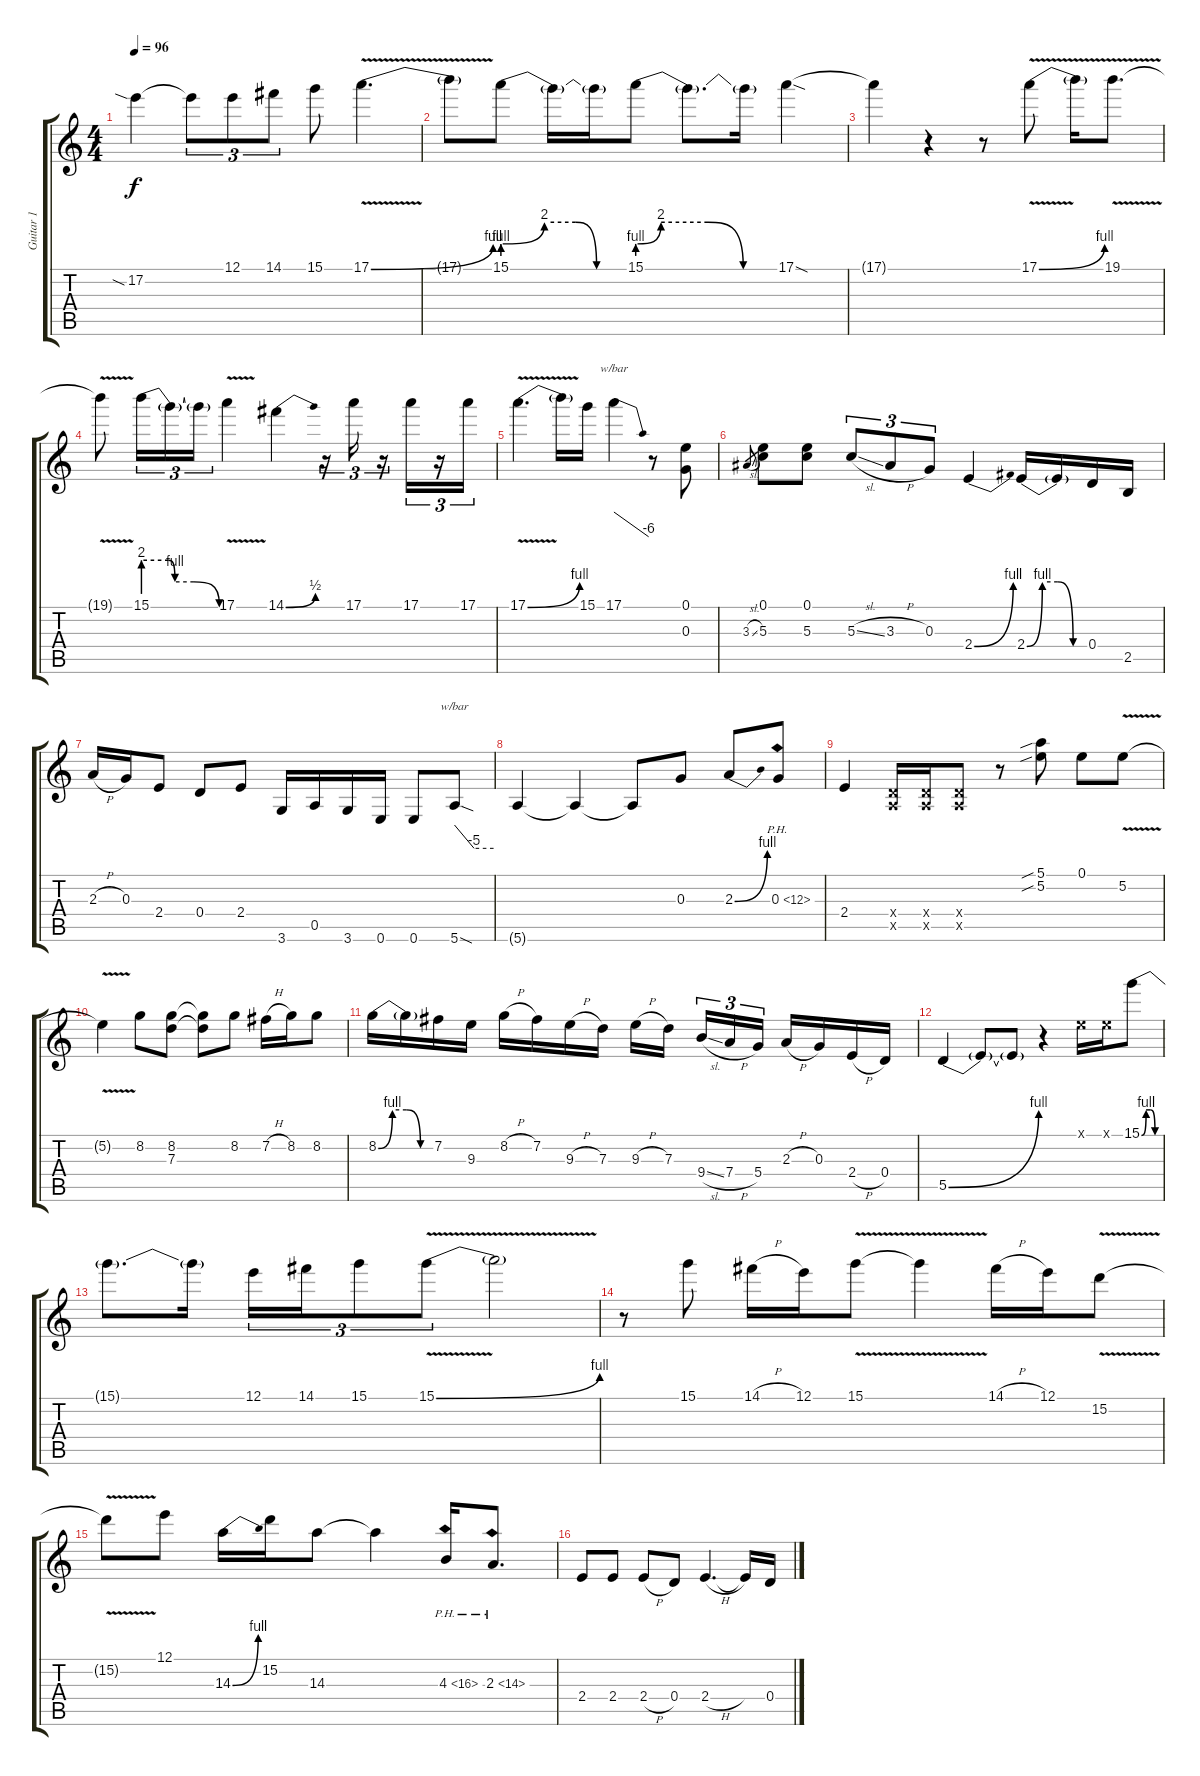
\track ("Guitar 1" "Guitar 1") {instrument overdrivenguitar}
\staff {score tabs}
\tuning (E4 B3 G3 D3 A2 E2) {hide}
\ts (4 4)
\tempo 96
\clef g2
\ks c
17.2{sia}.4{dy f} 17.2{t}.8{tu (3 2)} 12.1.8{tu (3 2)} 14.1.8{tu (3 2)} 15.1.8 17.1{be (bend 0 0 60 4) v}.4{d} |
17.1{t}.8 15.1{be (custom 0 4 20 8 35 8 45 0 60 0)}.8 15.1{t}.16 15.1{t}.16 15.1{be (custom 0 4 10 8 30 8 45 0 60 0)}.8 15.1{t}.8{d} 15.1{t}.16 17.1{sod}.4 |
17.1{t}.4 r.4 r.8 17.1{be (bend 0 0 60 4) v}.8 17.1{t}.16 19.1{v}.8{d} |
19.1{t}.8 15.1{be (custom 0 8 20 8 25 4 40 4 60 0)}.16{tu (3 2)} 15.1{t}.16{tu (3 2)} 15.1{t}.16{tu (3 2)} 17.1{v}.4 14.1{be (bend 0 0 60 2)}.4 r.16{tu (3 2)} 17.1.16{tu (3 2)} r.16{tu (3 2)} 17.1.16{tu (3 2)} r.16{tu (3 2)} 17.1.16{tu (3 2)} |
17.1{be (bend 0 0 60 4) v}.4{d} 17.1{t}.16 15.1.16 17.1.4{tbe (dive default 0 0 60 -24)} r.8 (0.1 0.3).8 |
3.3{sl}.8{gr} (0.1 5.3).8 (0.1 5.3).8 5.3{sl}.8{tu (3 2)} 3.3{h}.8{tu (3 2)} 0.3.8{tu (3 2)} 2.4{be (bend 0 0 60 4)}.4 2.4{be (custom 0 0 15 4 30 4 45 0 60 0)}.16 2.4{t}.16 0.4.16 2.5.16 |
2.3{h}.16 0.3.16 2.4.8 0.4.8 2.4.8 3.6.16 0.5.16 3.6.16 0.6.16 0.6.8 5.6{sod}.8{tbe (custom default 0 0 30 -20 60 -20)} |
5.6{t}.4 5.6{t}.4 5.6{t}.8 0.3.8 2.3{be (bend 0 0 60 4)}.8 0.3{ph 12}.8 |
2.4.4 (0.4{x} 0.5{x}).16 (0.4{x} 0.5{x}).16 (0.4{x} 0.5{x}).8 r.8 (5.1{sib} 5.2{sib}).8 0.1.8 5.2{v}.8 |
5.2{t}.4 8.2.8 (8.2 7.3).8 (8.2{t} 7.3{t}).8 8.2.8 7.2{h}.16 8.2.16 8.2.8 |
8.2{be (custom 0 0 15 4 30 4 45 0 60 0)}.16 8.2{t}.16 7.2.16 9.3.16 8.2{h}.16 7.2.16 9.3{h}.16 7.3.16 9.3{h}.16 7.3.16{beam splitsecondary} 9.4{sl}.16{tu (3 2)} 7.4{h}.16{tu (3 2)} 5.4.16{tu (3 2)} 2.3{h}.16 0.3.16 2.4{h}.16 0.4.16 |
5.5{be (bend 0 0 60 4)}.4 5.5{t}.8 5.5{t}.8 r.4 0.1{x}.16 0.1{x}.16 15.1{be (custom 0 0 15 4 30 4 45 0 60 0)}.8 |
15.1{t}.8{d} 15.1{t}.16 12.1.16{tu (3 2)} 14.1.16{tu (3 2)} 15.1.8{tu (3 2)} 15.1{be (bend 0 0 60 4) v}.8{tu (3 2)} 15.1{t}.2 |
r.8 15.1.8 14.1{h}.16 12.1.16 15.1{v}.8 15.1{t}.4 14.1{h}.16 12.1.16 15.2{v}.8 |
15.2{t}.8 12.1.8 14.3{be (bend 0 0 60 4)}.16 15.2.16 14.3.8 14.3{t}.4 4.3{ph 12}.16 2.3{ph 12}.8{d} |
2.4.8 2.4.8 2.4{h}.8 0.4.8 2.4{h}.4{d} 2.4{t}.16 0.4.16
